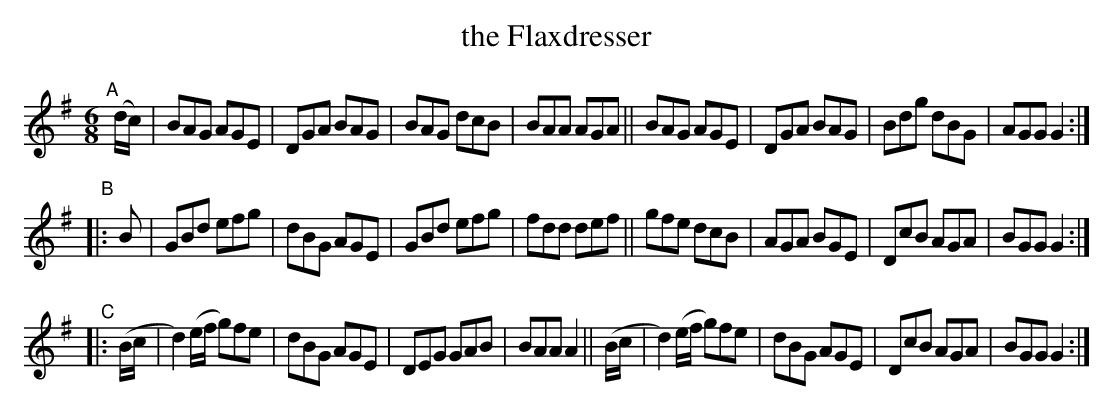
X:1
T: the Flaxdresser
M: 6/8
L: 1/8
K: G
"^A"[|](d/c/)|\
BAG AGE | DGA BAG | BAG dcB | BAA AGA ||\
BAG AGE | DGA BAG | Bdg dBG | AGG G2 :|
"^B"|:  B    |\
GBd efg | dBG AGE | GBd efg | fdd def ||\
gfe dcB | AGA BGE | DcB AGA | BGG G2 :|
"^C"|: (B/c/ |\
d2)(e/f/ g)fe | dBG AGE | DEG GAB | BAA A2 || (B/c/ |\
d2)(e/f/ g)fe | dBG AGE | DcB AGA | BGG G2 :|
